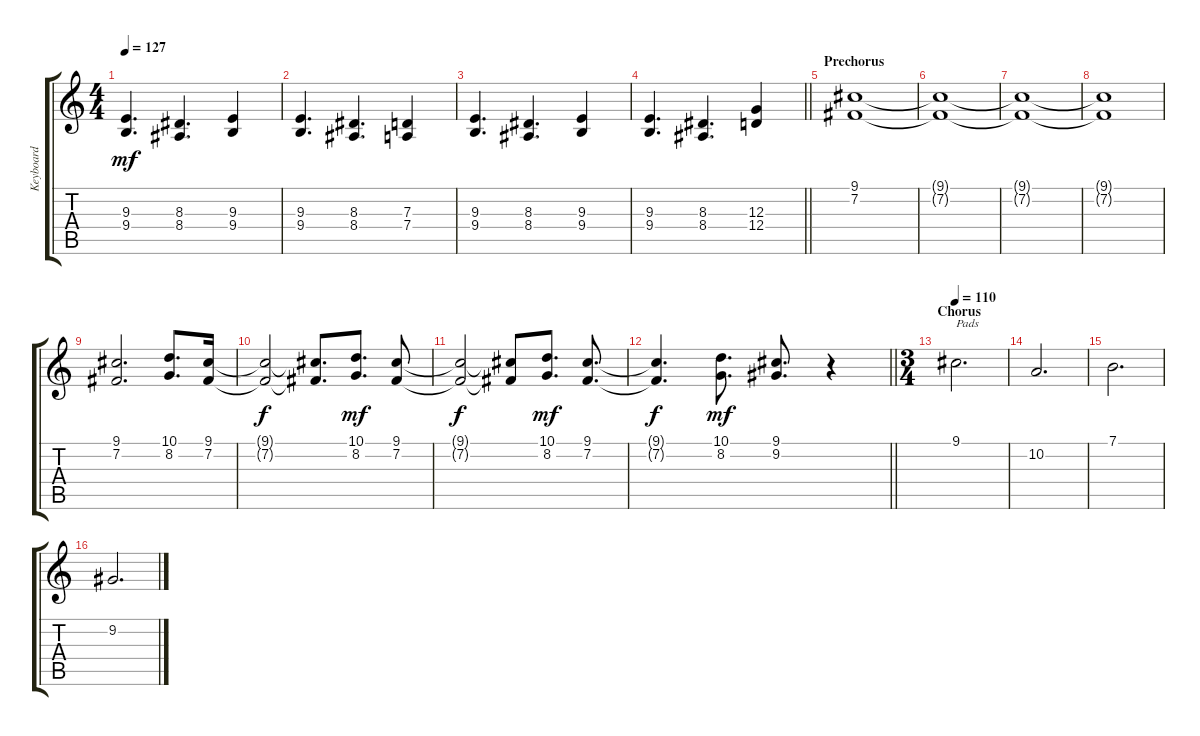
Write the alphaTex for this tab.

\track ("Keyboard" "Keyboard") {instrument lead2sawtooth}
\staff {score tabs}
\tuning (E4 B3 G3 D3 A2 E2) {hide}
\ts (4 4)
\tempo 127
\clef g2
\ks c
(9.3 9.4).4{d dy mf} (8.3 8.4).4{d} (9.3 9.4).4 |
(9.3 9.4).4{d} (8.3 8.4).4{d} (7.3 7.4).4 |
(9.3 9.4).4{d} (8.3 8.4).4{d} (9.3 9.4).4 |
\barLineRight lightlight
(9.3 9.4).4{d} (8.3 8.4).4{d} (12.3 12.4).4 |
\section ("" "Prechorus")
(9.1 7.2).1 |
(9.1{t} 7.2{t}).1 |
(9.1{t} 7.2{t}).1 |
(9.1{t} 7.2{t}).1 |
(9.1 7.2).2{d} (10.1 8.2).8{d} (9.1 7.2).16 |
(9.1{t} 7.2{t}).2{dy f} (9.1{t} 7.2{t}).8{d} (10.1 8.2).8{d dy mf} (9.1 7.2).8 |
(9.1{t} 7.2{t}).2{dy f} (9.1{t} 7.2{t}).8 (10.1 8.2).8{d dy mf} (9.1 7.2).8{d} |
\barLineRight lightlight
(9.1{t} 7.2{t}).4{d dy f} (10.1 8.2).8{d dy mf} (9.1 9.2).8{d} r.4 |
\ts (3 4)
\section ("" "Chorus")
\tempo 110
9.1.2{d txt "Pads" instrument stringensemble1} |
10.2.2{d} |
7.1.2{d} |
9.2.2{d}
